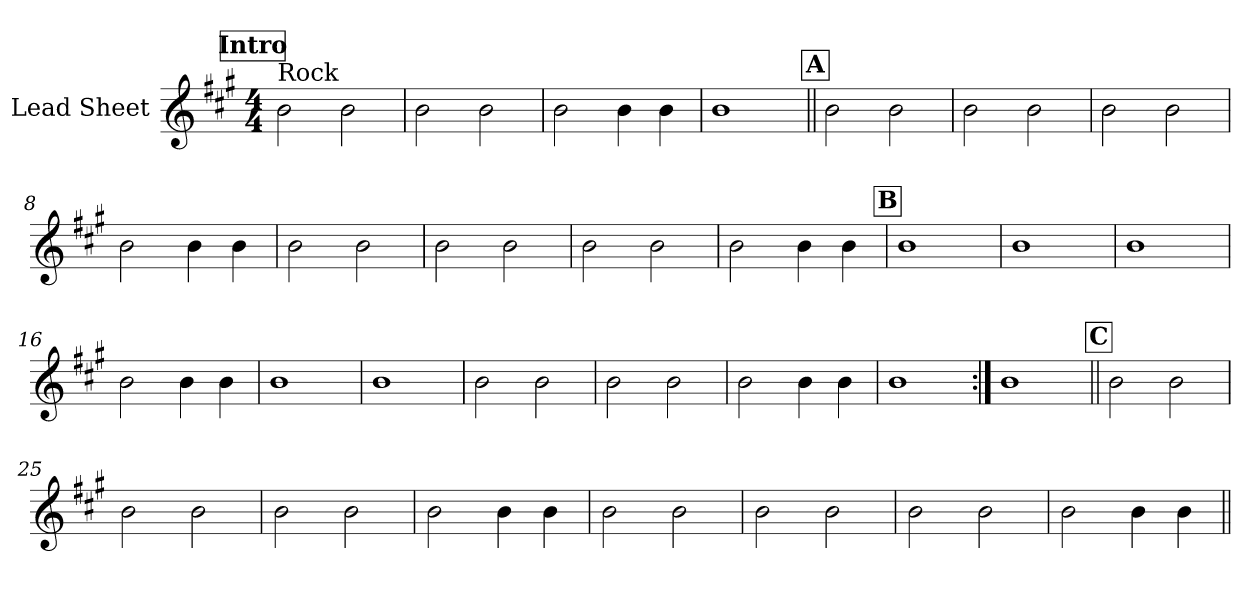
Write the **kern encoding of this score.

**kern
*part1
*staff1
*I"Lead Sheet
*clefG2
*k[f#c#g#]
*A:
*M4/4
*MM80
!!LO:REH:place=s1:a:fs=14:t=Intro
=1
!LO:TX:a:t=Rock
2b\
2b\
=2
2b\
2b\
=3
2b\
4b\
4b\
=4
1b
!!LO:LB:g=z
!!LO:REH:place=s1:a:fs=14:t=A
=5||
2b\
2b\
=6
2b\
2b\
=7
2b\
2b\
=8
2b\
4b\
4b\
!!LO:LB:g=z
=9
2b\
2b\
=10
2b\
2b\
=11
2b\
2b\
=12
2b\
4b\
4b\
!!LO:LB:g=z
!!LO:REH:place=s1:a:fs=14:t=B
=13
1b
=14
1b
=15
1b
=16
2b\
4b\
4b\
!!LO:LB:g=z
=17
1b
=18
1b
=19
2b\
2b\
=20
2b\
2b\
!!LO:LB:g=z
=21
2b\
4b\
4b\
=22
1b
=23:|!
1b
!!LO:LB:g=z
!!LO:REH:place=s1:a:fs=14:t=C
=24||
2b\
2b\
=25
2b\
2b\
=26
2b\
2b\
=27
2b\
4b\
4b\
!!LO:LB:g=z
=28
2b\
2b\
=29
2b\
2b\
=30
2b\
2b\
=31
2b\
4b\
4b\
=||
*-
